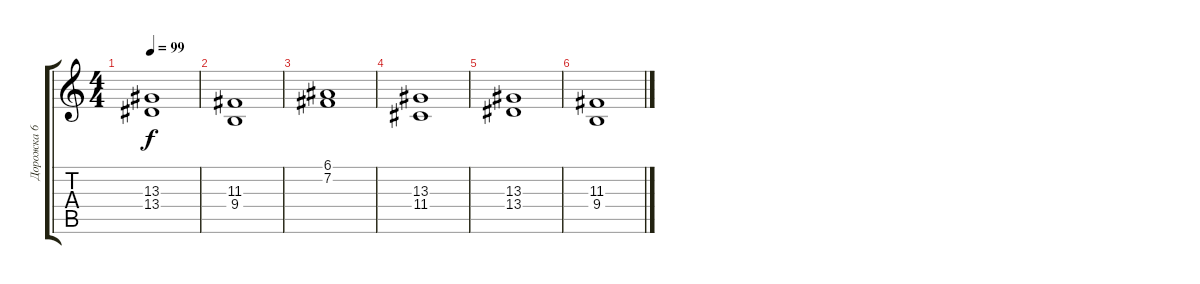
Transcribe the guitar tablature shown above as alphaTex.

\track ("Дорожка 6" "Дорожка 6") {instrument synthstrings1}
\staff {score tabs}
\tuning (E4 B3 G3 D3 A2 E2) {hide}
\ts (4 4)
\tempo 99
\clef g2
\ks c
(13.3 13.4).1{dy f} |
(11.3 9.4).1 |
(6.1 7.2).1 |
(13.3 11.4).1 |
(13.3 13.4).1 |
(11.3 9.4).1
